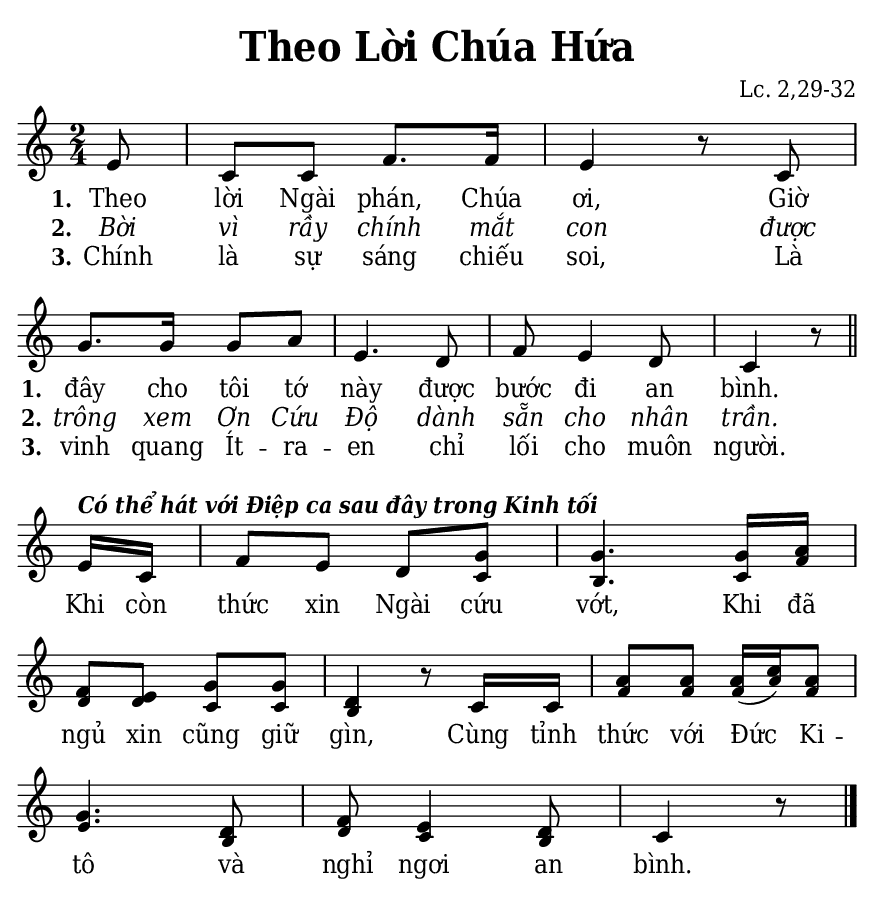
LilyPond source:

% Cài đặt chung\
\version "2.22.1"
\include "english.ly"

\header {
  title = \markup { \fontsize #1 "Theo Lời Chúa Hứa" }
  composer = "Lc. 2,29-32"
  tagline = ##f
}

% Nhạc phiên khúc
nhacPhienKhucSop = \relative c' {
  \partial 8 e8 |
  c c f8. f16 |
  e4 r8 c |
  g'8. g16 g8 a |
  e4. d8 |
  f e4 d8 |
  c4 r8 \bar "||" \break
  
  e16
  ^\markup { \italic \bold "Có thể hát với Điệp ca sau đây trong Kinh tối" }
  c |
  f8 e d g |
  g4. g16 a |
  f8 e g g |
  d4 r8 c16 c |
  a'8 a a16 (c) a8 |
  g4. d8 |
  f e4 d8 |
  c4 r8 \bar "|."
}

nhacPhienKhucAlto = \relative c' {
  r8 |
  R2*5
  r4.
  e16 c |
  f8 e d c |
  b4. c16 f |
  d8 d c c |
  b4 r8 c16 c |
  f8 f f16 (a) f8 |
  e4. b8 |
  d c4 b8 |
  c4 r8
}

% Lời phiên khúc
loiPhienKhucSop = \lyrics {
  <<
    {
      \set stanza = "1."
      Theo lời Ngài phán, Chúa ơi,
      Giờ đây cho tôi tớ này được bước đi an bình.
    }
    \new Lyrics {
	    \set associatedVoice = "beSop"
	    \set stanza = "2."
      \override Lyrics.LyricText.font-shape = #'italic
	    Bời vì rầy chính mắt con được trông xem
	    Ơn Cứu Độ dành sẵn cho nhân trần.
    }
    \new Lyrics {
	    \set associatedVoice = "beSop"
	    \set stanza = "3."
	    Chính là sự sáng chiếu soi,
	    Là vinh quang Ít -- ra -- en
	    chỉ lối cho muôn người.
    }
  >>
  \set stanza = ""
  Khi còn thức xin Ngài cứu vớt,
  Khi đã ngủ xin cũng giữ gìn,
  Cùng tỉnh thức với Đức Ki -- tô và nghỉ ngơi an bình.
}

% Dàn trang
\paper {
  #(set-paper-size "a5")
  top-margin = 3\mm
  bottom-margin = 3\mm
  left-margin = 3\mm
  right-margin = 3\mm
  indent = #0
  #(define fonts
	 (make-pango-font-tree "Deja Vu Serif Condensed"
	 		       "Deja Vu Serif Condensed"
			       "Deja Vu Serif Condensed"
			       (/ 20 20)))
  print-page-number = ##f
  system-system-spacing = #'((basic-distance . 0.1) (padding . 3))
}

TongNhip = {
  \key c \major \time 2/4
  \set Timing.beamExceptions = #'()
  \set Timing.baseMoment = #(ly:make-moment 1/4)
}

% mã nguồn cho những chức năng chưa hỗ trợ trong phiên bản lilypond hiện tại
% cung cấp bởi cộng đồng lilypond khi gửi email đến lilypond-user@gnu.org
% Đổi kích thước nốt cho bè phụ
notBePhu =
#(define-music-function (font-size music) (number? ly:music?)
   (for-some-music
     (lambda (m)
       (if (music-is-of-type? m 'rhythmic-event)
           (begin
             (set! (ly:music-property m 'tweaks)
                   (cons `(font-size . ,font-size)
                         (ly:music-property m 'tweaks)))
             #t)
           #f))
     music)
   music)

% in số phiên khúc trên mỗi dòng
#(define (add-grob-definition grob-name grob-entry)
    (set! all-grob-descriptions
          (cons ((@@ (lily) completize-grob-entry)
                 (cons grob-name grob-entry))
                all-grob-descriptions)))

#(add-grob-definition
   'StanzaNumberSpanner
   `((direction . ,LEFT)
     (font-series . bold)
     (padding . 1)
     (side-axis . ,X)
     (stencil . ,ly:text-interface::print)
     (X-offset . ,ly:side-position-interface::x-aligned-side)
     (Y-extent . ,grob::always-Y-extent-from-stencil)
     (meta . ((class . Spanner)
              (interfaces . (font-interface
                             side-position-interface
                             stanza-number-interface
                             text-interface))))))

\layout {
   \context {
     \Global
     \grobdescriptions #all-grob-descriptions
   }
   \context {
     \Score
     \remove Stanza_number_align_engraver
     \consists
       #(lambda (context)
          (let ((texts '())
                (syllables '()))
            (make-engraver
             (acknowledgers
              ((stanza-number-interface engraver grob source-engraver)
                 (set! texts (cons grob texts)))
              ((lyric-syllable-interface engraver grob source-engraver)
                 (set! syllables (cons grob syllables))))
             ((stop-translation-timestep engraver)
                (for-each
                 (lambda (text)
                   (for-each
                    (lambda (syllable)
                      (ly:pointer-group-interface::add-grob text
'side-support-elements syllable))
                    syllables))
                 texts)
                (set! syllables '())))))
   }
   \context {
     \Lyrics
     \remove Stanza_number_engraver
     \consists
       #(lambda (context)
          (let ((text #f)
                (last-stanza #f))
            (make-engraver
             ((process-music engraver)
                (let ((stanza (ly:context-property context 'stanza #f)))
                  (if (and stanza (not (equal? stanza last-stanza)))
                      (let ((column (ly:context-property context
'currentCommandColumn)))
                        (set! last-stanza stanza)
                        (if text
                            (ly:spanner-set-bound! text RIGHT column))

                        (set! text (ly:engraver-make-grob engraver
'StanzaNumberSpanner '()))
                        (ly:grob-set-property! text 'text stanza)
                        (ly:spanner-set-bound! text LEFT column)))))
             ((finalize engraver)
                (if text
                    (let ((column (ly:context-property context
'currentCommandColumn)))
                      (ly:spanner-set-bound! text RIGHT column)))))))
     \override StanzaNumberSpanner.horizon-padding = 10000
   }
}
% kết thúc mã nguồn

\score {
  \new ChoirStaff <<
    \new Staff \with {
        \consists "Merge_rests_engraver"
        printPartCombineTexts = ##f
      }
      <<
      \new Voice \TongNhip \partCombine 
        \nhacPhienKhucSop
        \notBePhu -1 { \nhacPhienKhucAlto }
      \new NullVoice = beSop \nhacPhienKhucSop
      \new Lyrics \lyricsto beSop \loiPhienKhucSop
      >>
  >>
  \layout {
    \override Lyrics.LyricSpace.minimum-distance = #2
    \override Score.BarNumber.break-visibility = ##(#f #f #f)
    \override Score.SpacingSpanner.uniform-stretching = ##t
  } 
}
